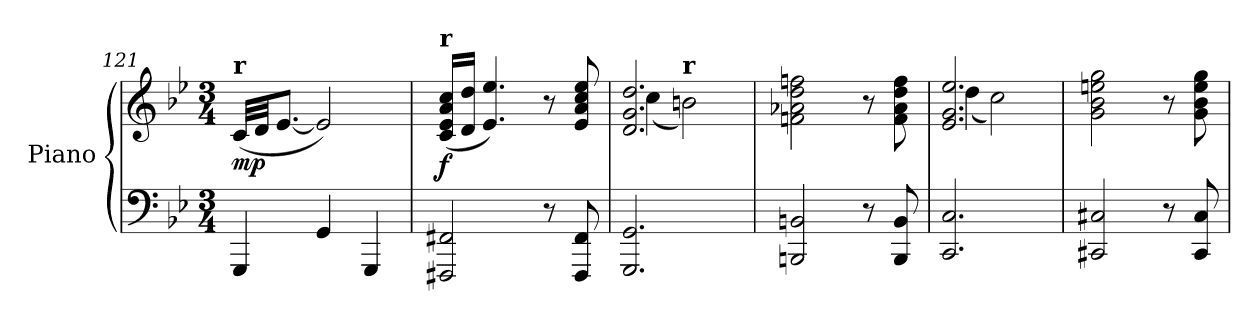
**kern	**kern	**dynam
*part1	*part1	*part1
*staff2	*staff1	*staff1/2
*I"Piano	*	*
*I'Pno.	*	*
*clefF4	*clefG2	*
*k[b-e-]	*k[b-e-]	*
*M3/4	*M3/4	*
=121	=121	=121
!	!LO:TX:a:B:t=r	!
!	!	!LO:DY:b
4GGG/	(32c/LLL	mp
.	32d/JJ	.
.	[8.e-/J	.
4GG/	2e-/])	.
4GGG/	.	.
=122	=122	=122
!	!LO:TX:a:B:t=r	!
!	!	!LO:DY:b
2FFF#X/ 2FF#X/	(16c/ 16e-/ 16a/ 16cc/LL	f
.	16d/ 16dd/JJ	.
.	4.e-/ 4.ee-/)	.
8r	8r	.
8FFF#/ 8FF#/	8e-/ 8a/ 8cc/ 8ee-/	.
=123	=123	=123
*	*^	*
2.GGG/ 2.GG/	2.d/ 2.g/ 2.dd/	(4cc\	.
!	!	!LO:TX:a:B:t=r	!
.	.	2bn\)	.
*	*v	*v	*
=124	=124	=124
2BBBn/ 2BBn/	2fn\ 2a-X\ 2dd\ 2ffn\	.
8r	8r	.
8BBB/ 8BB/	8f\ 8a-\ 8dd\ 8ff\	.
=125	=125	=125
*	*^	*
2.CC/ 2.C/	2.e-/ 2.g/ 2.ee-/	(4dd\	.
.	.	2cc\)	.
*	*v	*v	*
=126	=126	=126
2CC#X/ 2C#X/	2g\ 2b-\ 2een\ 2gg\	.
8r	8r	.
8CC#/ 8C#/	8g\ 8b-\ 8ee\ 8gg\	.
=	=	=
*-	*-	*-
